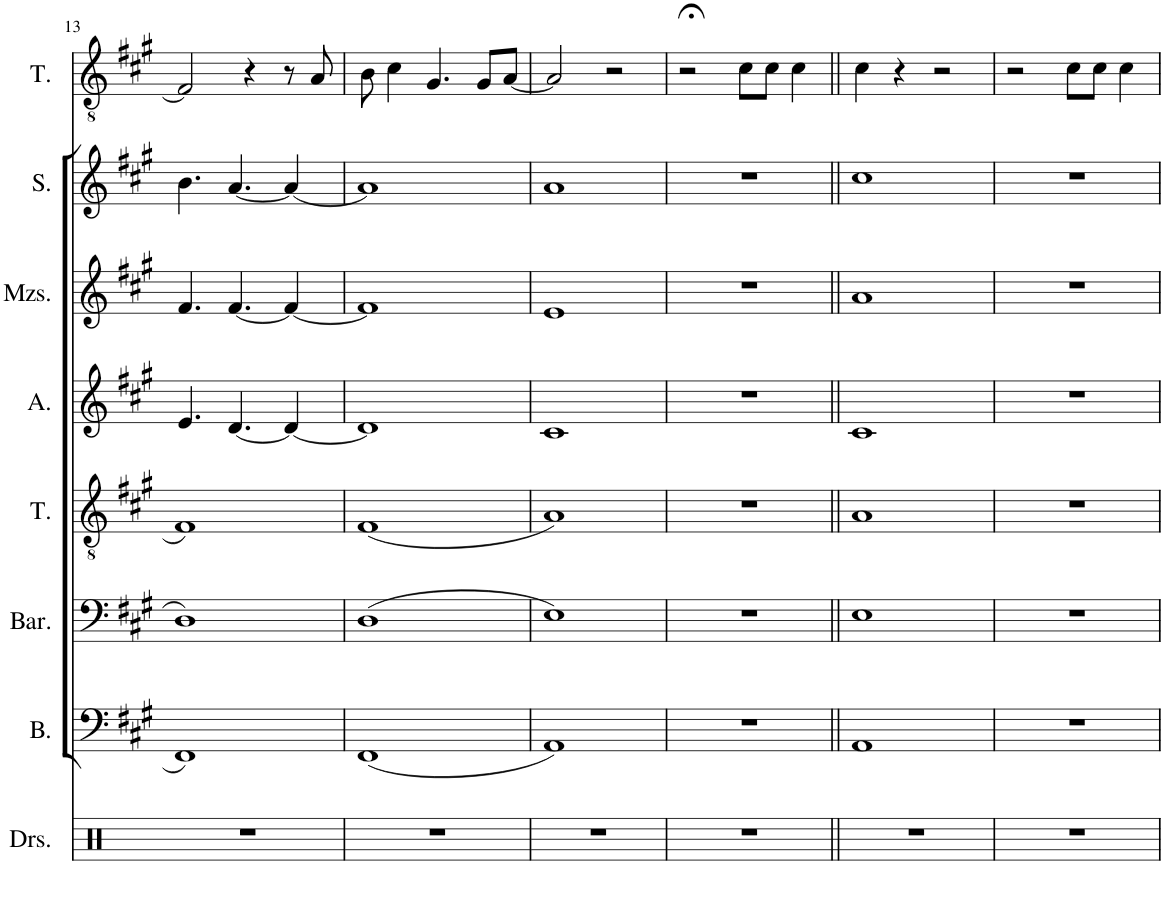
**kern	**kern	**kern	**kern	**kern	**kern	**kern	**kern
*part8	*part7	*part6	*part5	*part4	*part3	*part2	*part1
*staff8	*staff7	*staff6	*staff5	*staff4	*staff3	*staff2	*staff1
*I"Drumset	*I"Bass	*I"Baritone	*I"Tenor	*I"Alto	*I"Mezzo-soprano	*I"Soprano	*I"Tenor
*I'Drs.	*I'B.	*I'Bar.	*I'T.	*I'A.	*I'Mzs.	*I'S.	*I'T.
!!LO:PB:g=z
*clefX	*clefF4	*clefF4	*clefGv2	*clefG2	*clefG2	*clefG2	*clefGv2
*k[]	*k[f#c#g#]	*k[f#c#g#]	*k[f#c#g#]	*k[f#c#g#]	*k[f#c#g#]	*k[f#c#g#]	*k[f#c#g#]
*M4/4	*M4/4	*M4/4	*M4/4	*M4/4	*M4/4	*M4/4	*M4/4
=13	=13	=13	=13	=13	=13	=13	=13
1r	1FF#	1D	1F#	4.e/	4.f#/	4.b\	2F#/]
.	.	.	.	[4.d/	[4.f#/	[4.a/	.
.	.	.	.	.	.	.	4r
.	.	.	.	4d/_	4f#/_	4a/_	8r
.	.	.	.	.	.	.	8A/
=14	=14	=14	=14	=14	=14	=14	=14
1r	(1FF#	(1D	(1F#	1d]	1f#]	1a]	8B\
.	.	.	.	.	.	.	4c#\
.	.	.	.	.	.	.	4.G#/
.	.	.	.	.	.	.	8G#/L
.	.	.	.	.	.	.	[8A/J
=15	=15	=15	=15	=15	=15	=15	=15
1r	1AA)	1E)	1A)	1c#	1e	1a	2A/]
.	.	.	.	.	.	.	2r
=16	=16	=16	=16	=16	=16	=16	=16
1r	1r	1r	1r	1r	1r	1r	2r;<
.	.	.	.	.	.	.	8c#\L
.	.	.	.	.	.	.	8c#\J
.	.	.	.	.	.	.	4c#\
=17||	=17||	=17||	=17||	=17||	=17||	=17||	=17||
1r	1AA	1E	1A	1c#	1a	1cc#	4c#\
.	.	.	.	.	.	.	4r
.	.	.	.	.	.	.	2r
=18	=18	=18	=18	=18	=18	=18	=18
1r	1r	1r	1r	1r	1r	1r	2r
.	.	.	.	.	.	.	8c#\L
.	.	.	.	.	.	.	8c#\J
.	.	.	.	.	.	.	4c#\
=	=	=	=	=	=	=	=
*-	*-	*-	*-	*-	*-	*-	*-
